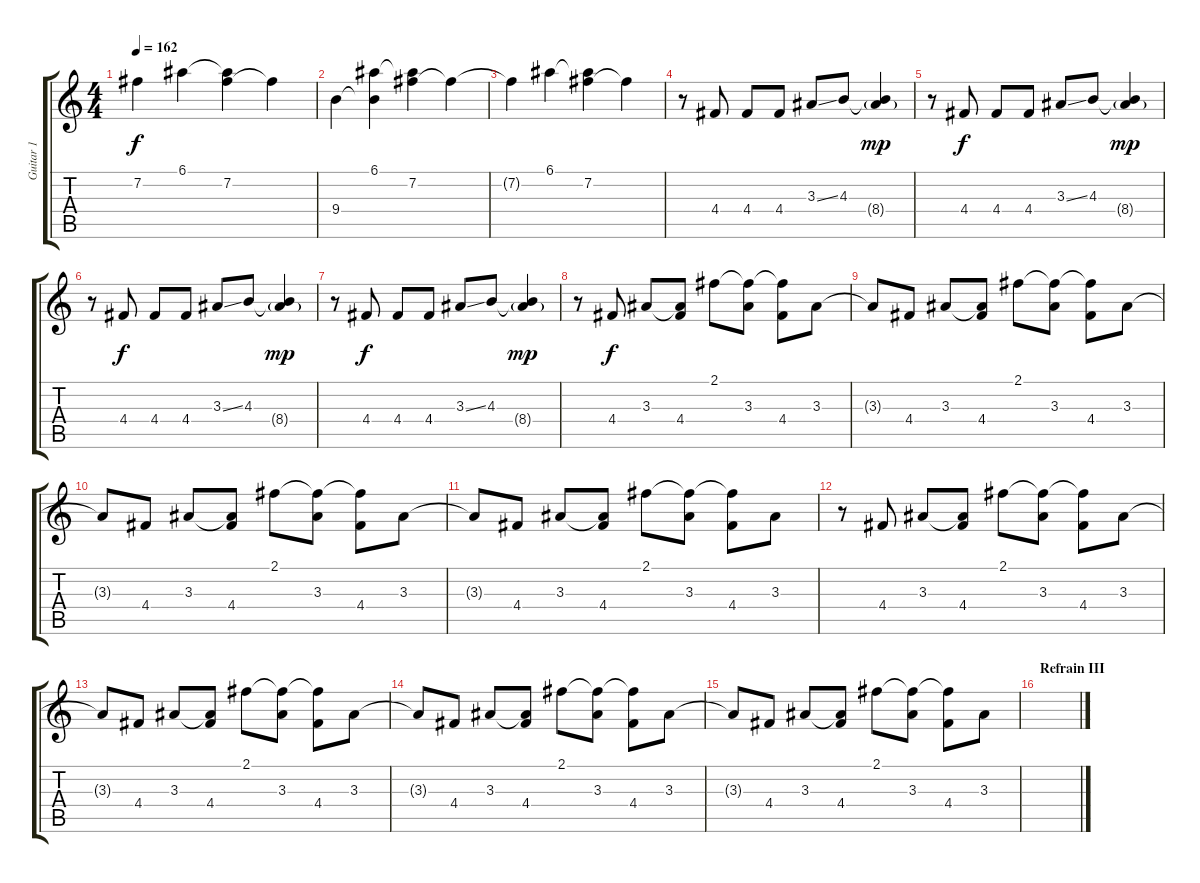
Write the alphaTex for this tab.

\track ("Guitar 1" "Guitar 1") {instrument acousticguitarnylon}
\staff {score tabs}
\tuning (E4 B3 G3 D3 A2 E2) {hide}
\ts (4 4)
\tempo 162
\clef g2
\ks c
7.2{t}.4{dy f} 6.1.4 (6.1{t} 7.2).4 7.2{t}.4 |
9.4.4 (6.1 9.4{t}).4 (6.1{t} 7.2).4 7.2{t}.4 |
7.2{t}.4 6.1.4 (6.1{t} 7.2).4 7.2{t}.4 |
r.8 4.4.8 4.4.8 4.4.8 3.3{ss}.8 4.3.8 (4.3{t} 8.4{g}).4{dy mp} |
r.8 4.4.8{dy f} 4.4.8 4.4.8 3.3{ss}.8 4.3.8 (4.3{t} 8.4{g}).4{dy mp} |
r.8 4.4.8{dy f} 4.4.8 4.4.8 3.3{ss}.8 4.3.8 (4.3{t} 8.4{g}).4{dy mp} |
r.8 4.4.8{dy f} 4.4.8 4.4.8 3.3{ss}.8 4.3.8 (4.3{t} 8.4{g}).4{dy mp} |
r.8 4.4.8{dy f} 3.3.8 (3.3{t} 4.4).8 2.1.8 (2.1{t} 3.3).8 (2.1{t} 4.4).8 3.3.8 |
3.3{t}.8 4.4.8 3.3.8 (3.3{t} 4.4).8 2.1.8 (2.1{t} 3.3).8 (2.1{t} 4.4).8 3.3.8 |
3.3{t}.8 4.4.8 3.3.8 (3.3{t} 4.4).8 2.1.8 (2.1{t} 3.3).8 (2.1{t} 4.4).8 3.3.8 |
3.3{t}.8 4.4.8 3.3.8 (3.3{t} 4.4).8 2.1.8 (2.1{t} 3.3).8 (2.1{t} 4.4).8 3.3.8 |
r.8 4.4.8 3.3.8 (3.3{t} 4.4).8 2.1.8 (2.1{t} 3.3).8 (2.1{t} 4.4).8 3.3.8 |
3.3{t}.8 4.4.8 3.3.8 (3.3{t} 4.4).8 2.1.8 (2.1{t} 3.3).8 (2.1{t} 4.4).8 3.3.8 |
3.3{t}.8 4.4.8 3.3.8 (3.3{t} 4.4).8 2.1.8 (2.1{t} 3.3).8 (2.1{t} 4.4).8 3.3.8 |
3.3{t}.8 4.4.8 3.3.8 (3.3{t} 4.4).8 2.1.8 (2.1{t} 3.3).8 (2.1{t} 4.4).8 3.3.8 |
\section ("" "Refrain III")
